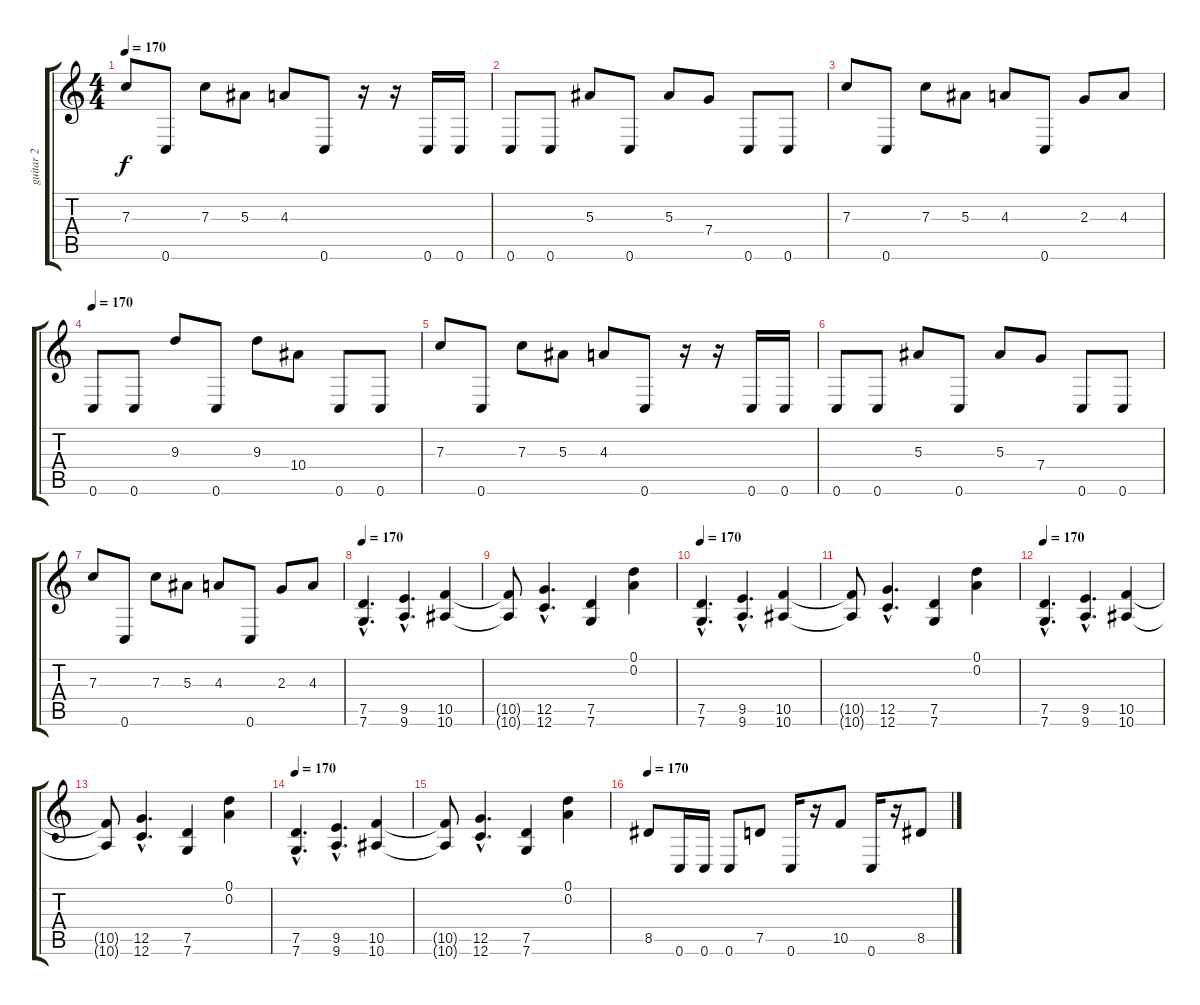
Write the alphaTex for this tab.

\track ("guitar 2" "guitar 2") {instrument distortionguitar}
\staff {score tabs}
\tuning (D4 A3 F3 C3 G2 C2) {hide}
\ts (4 4)
\tempo 170
\clef g2
\ks c
7.3.8{dy f} 0.6.8 7.3.8 5.3.8 4.3.8 0.6.8 r.16 r.16 0.6.16 0.6.16 |
0.6.8 0.6.8 5.3.8 0.6.8 5.3.8 7.4.8 0.6.8 0.6.8 |
7.3.8 0.6.8 7.3.8 5.3.8 4.3.8 0.6.8 2.3.8 4.3.8 |
\tempo 170
0.6.8 0.6.8 9.3.8 0.6.8 9.3.8 10.4.8 0.6.8 0.6.8 |
7.3.8 0.6.8 7.3.8 5.3.8 4.3.8 0.6.8 r.16 r.16 0.6.16 0.6.16 |
0.6.8 0.6.8 5.3.8 0.6.8 5.3.8 7.4.8 0.6.8 0.6.8 |
7.3.8 0.6.8 7.3.8 5.3.8 4.3.8 0.6.8 2.3.8 4.3.8 |
\tempo 170
(7.5{hac} 7.6{hac}).4{d} (9.5{hac} 9.6{hac}).4{d} (10.5 10.6).4 |
(10.5{t} 10.6{t}).8 (12.5{hac} 12.6{hac}).4{d} (7.5 7.6).4 (0.1 0.2).4 |
\tempo 170
(7.5{hac} 7.6{hac}).4{d} (9.5{hac} 9.6{hac}).4{d} (10.5 10.6).4 |
(10.5{t} 10.6{t}).8 (12.5{hac} 12.6{hac}).4{d} (7.5 7.6).4 (0.1 0.2).4 |
\tempo 170
(7.5{hac} 7.6{hac}).4{d} (9.5{hac} 9.6{hac}).4{d} (10.5 10.6).4 |
(10.5{t} 10.6{t}).8 (12.5{hac} 12.6{hac}).4{d} (7.5 7.6).4 (0.1 0.2).4 |
\tempo 170
(7.5{hac} 7.6{hac}).4{d} (9.5{hac} 9.6{hac}).4{d} (10.5 10.6).4 |
(10.5{t} 10.6{t}).8 (12.5{hac} 12.6{hac}).4{d} (7.5 7.6).4 (0.1 0.2).4 |
\tempo 170
8.5.8 0.6.16 0.6.16 0.6.8 7.5.8 0.6.16 r.16 10.5.8 0.6.16 r.16 8.5.8
